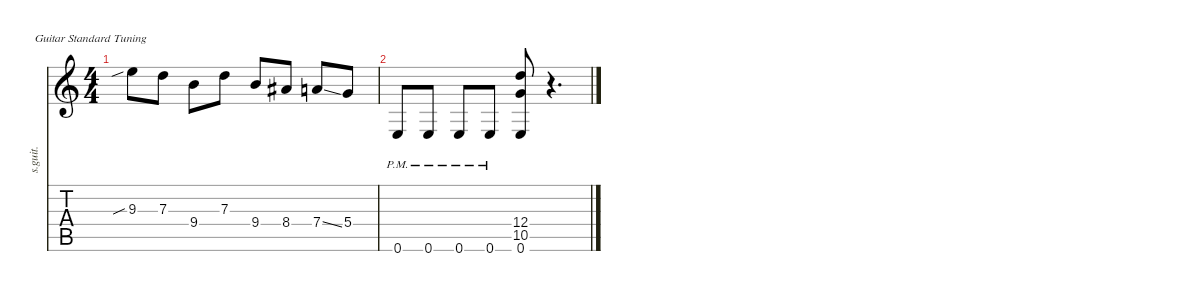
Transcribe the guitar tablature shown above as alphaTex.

\defaultSystemsLayout 4
\hideDynamics
\bracketExtendMode nobrackets
\track ("James Hetfield - Rhythm Guitar" "s.guit.") {instrument distortionguitar}
\staff {score tabs}
\tuning (E4 B3 G3 D3 A2 E2)
\ts (4 4)
\tempo (140 hide)
\clef g2
\ks c
9.3{sib}.8{lyrics (0 "") lyrics (1 "") lyrics (2 "") lyrics (3 "") lyrics (4 "") dy f} 7.3.8{lyrics (0 "") lyrics (1 "") lyrics (2 "") lyrics (3 "") lyrics (4 "")} 9.4.8{lyrics (0 "") lyrics (1 "") lyrics (2 "") lyrics (3 "") lyrics (4 "")} 7.3.8{lyrics (0 "") lyrics (1 "") lyrics (2 "") lyrics (3 "") lyrics (4 "")} 9.4.8{lyrics (0 "") lyrics (1 "") lyrics (2 "") lyrics (3 "") lyrics (4 "")} 8.4{acc #}.8{lyrics (0 "") lyrics (1 "") lyrics (2 "") lyrics (3 "") lyrics (4 "")} 7.4{ss}.8{lyrics (0 "") lyrics (1 "") lyrics (2 "") lyrics (3 "") lyrics (4 "")} 5.4.8{lyrics (0 "") lyrics (1 "") lyrics (2 "") lyrics (3 "") lyrics (4 "")} |
0.6{pm}.8{lyrics (0 "") lyrics (1 "") lyrics (2 "") lyrics (3 "") lyrics (4 "")} 0.6{pm}.8{lyrics (0 "") lyrics (1 "") lyrics (2 "") lyrics (3 "") lyrics (4 "")} 0.6{pm}.8{lyrics (0 "") lyrics (1 "") lyrics (2 "") lyrics (3 "") lyrics (4 "")} 0.6{pm}.8{lyrics (0 "") lyrics (1 "") lyrics (2 "") lyrics (3 "") lyrics (4 "")} (12.4 10.5 0.6).8{lyrics (0 "") lyrics (1 "") lyrics (2 "") lyrics (3 "") lyrics (4 "")} r.4{d}
